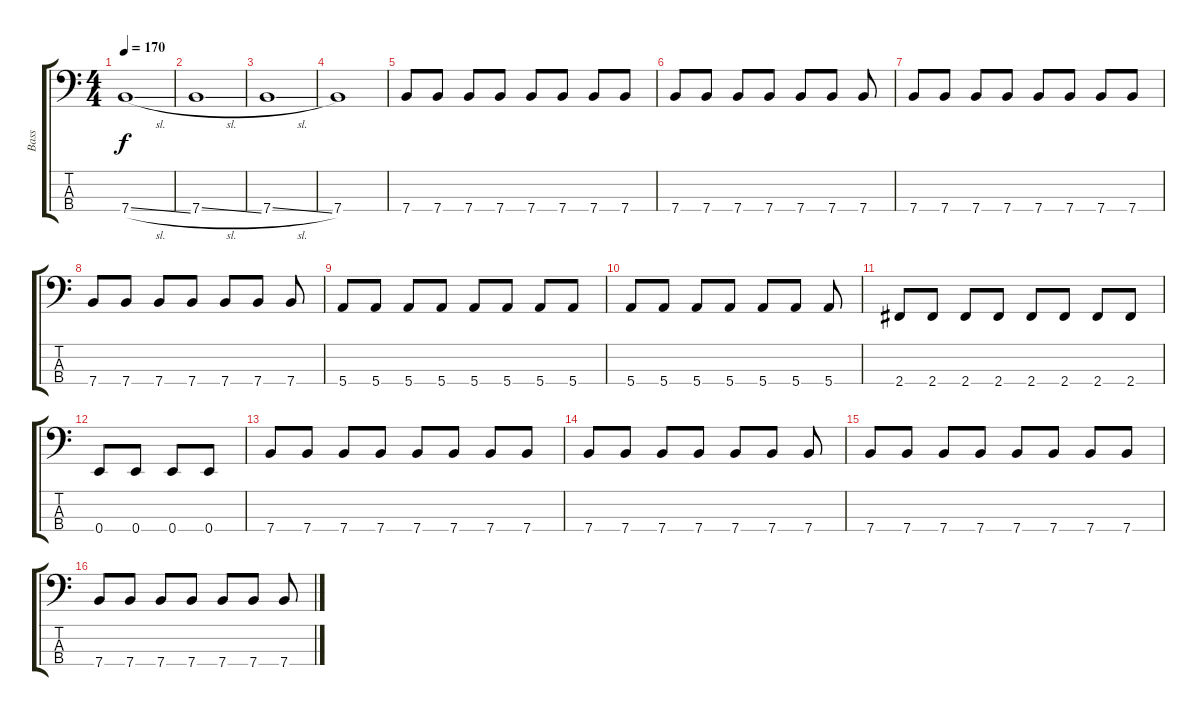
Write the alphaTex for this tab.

\track ("Bass" "Bass") {instrument electricbassfinger}
\staff {score tabs}
\tuning (G2 D2 A1 E1) {hide}
\ts (4 4)
\tempo 170
\clef f4
\ks c
7.4{sl}.1{dy f} |
7.4{sl}.1 |
7.4{sl}.1 |
7.4.1 |
7.4.8 7.4.8 7.4.8 7.4.8 7.4.8 7.4.8 7.4.8 7.4.8 |
7.4.8 7.4.8 7.4.8 7.4.8 7.4.8 7.4.8 7.4.8 |
7.4.8 7.4.8 7.4.8 7.4.8 7.4.8 7.4.8 7.4.8 7.4.8 |
7.4.8 7.4.8 7.4.8 7.4.8 7.4.8 7.4.8 7.4.8 |
5.4.8 5.4.8 5.4.8 5.4.8 5.4.8 5.4.8 5.4.8 5.4.8 |
5.4.8 5.4.8 5.4.8 5.4.8 5.4.8 5.4.8 5.4.8 |
2.4.8 2.4.8 2.4.8 2.4.8 2.4.8 2.4.8 2.4.8 2.4.8 |
0.4.8 0.4.8 0.4.8 0.4.8 |
7.4.8 7.4.8 7.4.8 7.4.8 7.4.8 7.4.8 7.4.8 7.4.8 |
7.4.8 7.4.8 7.4.8 7.4.8 7.4.8 7.4.8 7.4.8 |
7.4.8 7.4.8 7.4.8 7.4.8 7.4.8 7.4.8 7.4.8 7.4.8 |
7.4.8 7.4.8 7.4.8 7.4.8 7.4.8 7.4.8 7.4.8
